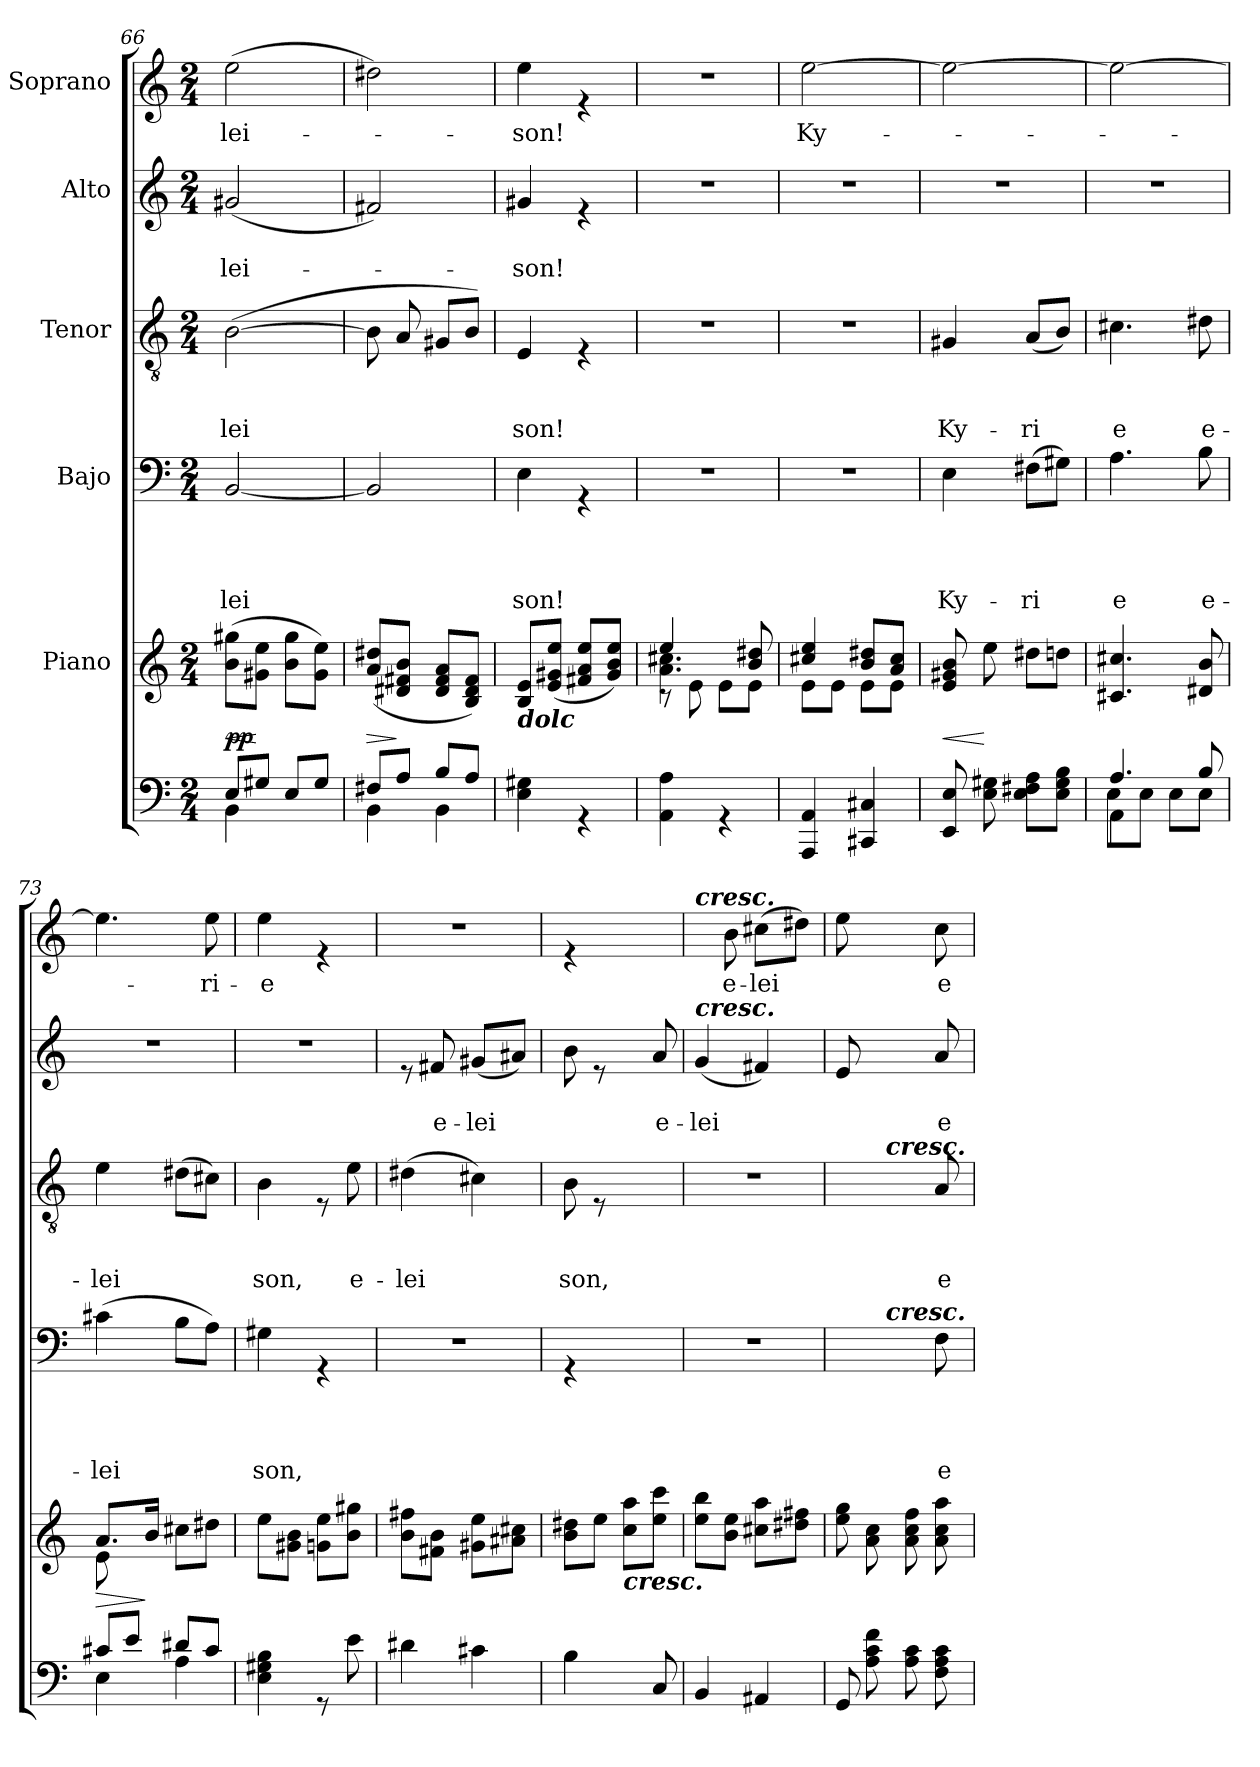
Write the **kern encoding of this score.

**kern	**kern	**dynam	**kern	**text	**text	**text	**text	**kern	**text	**text	**text	**kern	**text	**text	**kern	**text
*part6	*part5	*part5	*part4	*part4	*part4	*part4	*part4	*part3	*part3	*part3	*part3	*part2	*part2	*part2	*part1	*part1
*staff6	*staff5	*staff5	*staff4	*staff4	*staff4	*staff4	*staff4	*staff3	*staff3	*staff3	*staff3	*staff2	*staff2	*staff2	*staff1	*staff1
*	*I"Piano	*	*I"Bajo	*	*	*	*	*I"Tenor	*	*	*	*I"Alto	*	*	*I"Soprano	*
!!LO:PB:g=z
*clefF4	*clefG2	*	*clefF4	*	*	*	*	*clefGv2	*	*	*	*clefG2	*	*	*clefG2	*
*k[]	*k[]	*	*k[]	*	*	*	*	*k[]	*	*	*	*k[]	*	*	*k[]	*
*C:	*C:	*	*C:	*	*	*	*	*C:	*	*	*	*C:	*	*	*C:	*
*M2/4	*M2/4	*	*M2/4	*	*	*	*	*M2/4	*	*	*	*M2/4	*	*	*M2/4	*
=66	=66	=66	=66	=66	=66	=66	=66	=66	=66	=66	=66	=66	=66	=66	=66	=66
*^	*	*	*	*	*	*	*	*	*	*	*	*	*	*	*	*
!	!	!	!LO:HP:b	!	!	!	!	!LO:LY:b	!	!	!	!LO:LY:b	!	!	!LO:LY:b	!	!LO:LY:b
!	!	!	!LO:DY:n=1:b	!	!	!	!	!	!	!	!	!	!	!	!	!	!
4BB\	8E/L	(>8b\ 8gg#X\L	< pp	[<2BB/	.	.	.	-lei	(>[>2B\	.	.	-lei	(<2g#X/	.	-lei-	(>2ee\	-lei-
.	8G#X/J	8g#X\ 8ee\J	[	.	.	.	.	.	.	.	.	.	.	.	.	.	.
4ryy	8E/L	8b\ 8gg#\L	.	.	.	.	.	.	.	.	.	.	.	.	.	.	.
.	8G#/J	8g#\ 8ee\J)	.	.	.	.	.	.	.	.	.	.	.	.	.	.	.
=67	=67	=67	=67	=67	=67	=67	=67	=67	=67	=67	=67	=67	=67	=67	=67	=67	=67
!	!	!	!LO:HP:b	!	!	!	!	!	!	!	!	!	!	!	!	!	!
4BB\	8F#X/L	(<8a/ 8dd#X/L	>	2BB/]	.	.	.	.	8B\]	.	.	.	2f#X/)	.	.	2dd#X\)	.
.	8A/J	8d#X/ 8f#X/ 8b/J	]	.	.	.	.	.	8A/	.	.	.	.	.	.	.	.
4BB\	8B/L	8d#/ 8f#/ 8a/L	.	.	.	.	.	.	8G#X/L	.	.	.	.	.	.	.	.
.	8A/J	8B/ 8d#/ 8f#/J)	.	.	.	.	.	.	8B/J)	.	.	.	.	.	.	.	.
=68	=68	=68	=68	=68	=68	=68	=68	=68	=68	=68	=68	=68	=68	=68	=68	=68	=68
!	!	!LO:TX:b:Bi:t=dolc	!	!	!	!	!	!	!	!	!	!	!	!	!	!	!
!	!	!	!	!	!	!	!	!LO:LY:b	!	!	!	!LO:LY:b	!	!	!LO:LY:b	!	!LO:LY:b
*v	*v	*	*	*	*	*	*	*	*	*	*	*	*	*	*	*	*
4E\ 4G#X\	8B/ 8e/L	.	4E\	.	.	.	son!	4E/	.	.	son!	4g#X/	.	-son!	4ee\	-son!
.	(<8e/ 8g#X/ 8ee/J	.	.	.	.	.	.	.	.	.	.	.	.	.	.	.
4rGG	8f#X/ 8a/ 8ee/L	.	4rGG	.	.	.	.	4rE	.	.	.	4re	.	.	4re	.
.	8g#/ 8b/ 8ee/J)	.	.	.	.	.	.	.	.	.	.	.	.	.	.	.
=69	=69	=69	=69	=69	=69	=69	=69	=69	=69	=69	=69	=69	=69	=69	=69	=69
*	*^	*	*	*	*	*	*	*	*	*	*	*	*	*	*	*
*	*	*^	*	*	*	*	*	*	*	*	*	*	*	*	*	*	*
4AA\ 4A\	8rB	4.a\ 4.cc#X\	4ee/	.	2r	.	.	.	.	2r	.	.	.	2r	.	.	2r	.
.	8e\	.	.	.	.	.	.	.	.	.	.	.	.	.	.	.	.	.
4rGG	8e\L	.	4ryy	.	.	.	.	.	.	.	.	.	.	.	.	.	.	.
.	8e\J	8b/ 8dd#X/	.	.	.	.	.	.	.	.	.	.	.	.	.	.	.	.
*	*	*v	*v	*	*	*	*	*	*	*	*	*	*	*	*	*	*	*
=70	=70	=70	=70	=70	=70	=70	=70	=70	=70	=70	=70	=70	=70	=70	=70	=70	=70
!	!	!	!	!	!	!	!	!	!	!	!	!	!	!	!	!	!LO:LY:b
4AAA/ 4AA/	8e\L	4cc#X/ 4ee/	.	2r	.	.	.	.	2r	.	.	.	2r	.	.	[>2ee\	Ky-
.	8e\J	.	.	.	.	.	.	.	.	.	.	.	.	.	.	.	.
4CC#X/ 4C#X/	8e\L	8b/ 8dd#X/L	.	.	.	.	.	.	.	.	.	.	.	.	.	.	.
.	8e\J	8a/ 8cc#/J	.	.	.	.	.	.	.	.	.	.	.	.	.	.	.
=71	=71	=71	=71	=71	=71	=71	=71	=71	=71	=71	=71	=71	=71	=71	=71	=71	=71
!	!	!	!LO:HP:b	!	!	!	!	!LO:LY:b	!	!	!	!LO:LY:b	!	!	!	!	!
*	*v	*v	*	*	*	*	*	*	*	*	*	*	*	*	*	*	*
8EE/ 8E/	8e/ 8g#X/ 8b/	<	4E\	.	.	.	Ky-	4G#X/	.	.	Ky-	2r	.	.	2ee\_	.
8E\ 8G#X\	8ee\	[	.	.	.	.	.	.	.	.	.	.	.	.	.	.
!	!	!	!	!	!	!	!LO:LY:b	!	!	!	!LO:LY:b	!	!	!	!	!
8E\ 8F#X\ 8A\L	8dd#X\L	.	(>8F#X\L	.	.	.	-ri	(<8A/L	.	.	-ri	.	.	.	.	.
8E\ 8G#\ 8B\J	8ddn\J	.	8G#X\J)	.	.	.	.	8B/J)	.	.	.	.	.	.	.	.
=72	=72	=72	=72	=72	=72	=72	=72	=72	=72	=72	=72	=72	=72	=72	=72	=72
*^	*	*	*	*	*	*	*	*	*	*	*	*	*	*	*	*
*	*^	*	*	*	*	*	*	*	*	*	*	*	*	*	*	*	*
!	!	!	!	!	!	!	!	!	!LO:LY:b	!	!	!	!LO:LY:b	!	!	!	!	!
4AA\	8E\L	4.A/	4.c#X/ 4.cc#X/	.	4.A\	.	.	.	e	4.c#X\	.	.	e	2r	.	.	2ee\_	.
.	8E\J	.	.	.	.	.	.	.	.	.	.	.	.	.	.	.	.	.
4ryy	8E\L	.	.	.	.	.	.	.	.	.	.	.	.	.	.	.	.	.
!	!	!	!	!	!	!	!	!	!LO:LY:b	!	!	!	!LO:LY:b	!	!	!	!	!
.	8E\J	8B/	8d#X/ 8b/	.	8B\	.	.	.	e-	8d#X\	.	.	e-	.	.	.	.	.
=73	=73	=73	=73	=73	=73	=73	=73	=73	=73	=73	=73	=73	=73	=73	=73	=73	=73	=73
!	!	!	!	!LO:HP:b	!	!	!	!	!LO:LY:b	!	!	!	!LO:LY:b	!	!	!	!	!
*	*v	*v	*^	*	*	*	*	*	*	*	*	*	*	*	*	*	*	*
4E\	8c#X/L	8.a/L	8e\	>	(>4c#X\	.	.	.	-lei	4e\	.	.	-lei	2r	.	.	4.ee\]	.
.	8e/J	.	4.ryy	.	.	.	.	.	.	.	.	.	.	.	.	.	.	.
.	.	16b/Jk	.	]	.	.	.	.	.	.	.	.	.	.	.	.	.	.
4A\	8d#X/L	8cc#X\L	.	.	8B\L	.	.	.	.	(>8d#X\L	.	.	.	.	.	.	.	.
!	!	!	!	!	!	!	!	!	!	!	!	!	!	!	!	!	!	!LO:LY:b
.	8c#/J	8dd#X\J	.	.	8A\J)	.	.	.	.	8c#X\J)	.	.	.	.	.	.	8ee\	-ri-
*	*	*v	*v	*	*	*	*	*	*	*	*	*	*	*	*	*	*	*
!!LO:LB:g=z
=74	=74	=74	=74	=74	=74	=74	=74	=74	=74	=74	=74	=74	=74	=74	=74	=74	=74
!	!	!	!	!	!	!	!	!LO:LY:b	!	!	!	!LO:LY:b	!	!	!	!	!LO:LY:b
*v	*v	*	*	*	*	*	*	*	*	*	*	*	*	*	*	*	*
4E\ 4G#X\ 4B\	8ee\L	.	4G#X\	.	.	.	son,	4B\	.	.	son,	2r	.	.	4ee\	-e
.	8g#X\ 8b\J	.	.	.	.	.	.	.	.	.	.	.	.	.	.	.
8rGG	8gn\ 8ee\L	.	4rGG	.	.	.	.	8rE	.	.	.	.	.	.	4re	.
!	!	!	!	!	!	!	!	!	!	!	!LO:LY:b	!	!	!	!	!
8e\	8b\ 8gg#X\J	.	.	.	.	.	.	8e\	.	.	e-	.	.	.	.	.
=75	=75	=75	=75	=75	=75	=75	=75	=75	=75	=75	=75	=75	=75	=75	=75	=75
!	!	!	!	!	!	!	!	!	!	!	!LO:LY:b	!	!	!	!	!
4d#X\	8b\ 8ff#X\L	.	2r	.	.	.	.	(>4d#X\	.	.	-lei	8re	.	.	2r	.
!	!	!	!	!	!	!	!	!	!	!	!	!	!	!LO:LY:b	!	!
.	8f#X\ 8b\J	.	.	.	.	.	.	.	.	.	.	8f#X/	.	e-	.	.
!	!	!	!	!	!	!	!	!	!	!	!	!	!	!LO:LY:b	!	!
4c#X\	8g#X\ 8ee\L	.	.	.	.	.	.	4c#X\)	.	.	.	(<8g#X/L	.	-lei	.	.
.	8a#X\ 8cc#X\J	.	.	.	.	.	.	.	.	.	.	8a#X/J)	.	.	.	.
=76	=76	=76	=76	=76	=76	=76	=76	=76	=76	=76	=76	=76	=76	=76	=76	=76
!	!	!	!	!	!	!	!	!	!	!	!LO:LY:b	!	!	!	!	!
4B\	8b\ 8dd#X\L	.	4rGG	.	.	.	.	8B\	.	.	son,	8b\	.	.	4re	.
.	8ee\J	.	.	.	.	.	.	8rE	.	.	.	8re	.	.	.	.
!	!LO:TX:b:Bi:t=cresc.	!	!	!	!	!	!	!	!	!	!	!	!	!	!	!
8ryy	8cc\ 8aa\L	.	4ryy	.	.	.	.	4ryy	.	.	.	8ryy	.	.	4ryy	.
!	!	!	!	!	!	!	!	!	!	!	!	!	!	!LO:LY:b	!	!
8C/	8ee\ 8ccc\J	.	.	.	.	.	.	.	.	.	.	8a/	.	e-	.	.
=77	=77	=77	=77	=77	=77	=77	=77	=77	=77	=77	=77	=77	=77	=77	=77	=77
!	!	!	!	!	!	!	!	!	!	!	!	!	!	!	!LO:TX:a:Bi:t=cresc.	!
!	!	!	!	!	!	!	!	!	!	!	!	!LO:TX:a:Bi:t=cresc.	!	!	!	!
!	!	!	!	!	!	!	!	!	!	!	!	!	!	!LO:LY:b	!	!
4BB/	8ee\ 8bb\L	.	2r	.	.	.	.	2r	.	.	.	(<4g/	.	-lei	8ryy	.
!	!	!	!	!	!	!	!	!	!	!	!	!	!	!	!	!LO:LY:b
.	8b\ 8ee\J	.	.	.	.	.	.	.	.	.	.	.	.	.	8b\	e-
!	!	!	!	!	!	!	!	!	!	!	!	!	!	!	!	!LO:LY:b
4AA#X/	8cc#X\ 8aa\L	.	.	.	.	.	.	.	.	.	.	4f#X/)	.	.	(>8cc#X\L	-lei
.	8dd#X\ 8ff#X\J	.	.	.	.	.	.	.	.	.	.	.	.	.	8dd#X\J)	.
=78	=78	=78	=78	=78	=78	=78	=78	=78	=78	=78	=78	=78	=78	=78	=78	=78
*	*	*	*^	*	*	*	*	*^	*	*	*	*	*	*	*	*
8GG/	8ee\ 8gg\	.	4.ryy	8.ryy	.	.	.	.	4.ryy	8.ryy	.	.	.	8e/	.	.	8ee\	.
8A\ 8c\ 8f\	8a\ 8cc\	.	.	.	.	.	.	.	.	.	.	.	.	4ryy	.	.	4ryy	.
!	!	!	!	!	!	!	!	!	!	!LO:TX:a:Bi:t=cresc.	!	!	!	!	!	!	!	!
!	!	!	!	!LO:TX:a:Bi:t=cresc.	!	!	!	!	!	!	!	!	!	!	!	!	!	!
.	.	.	.	4ryy	.	.	.	.	.	4ryy	.	.	.	.	.	.	.	.
8A\ 8c\	8a\ 8cc\ 8ff\	.	.	.	.	.	.	.	.	.	.	.	.	.	.	.	.	.
!	!	!	!	!	!	!	!	!LO:LY:b	!	!	!	!	!LO:LY:b	!	!	!LO:LY:b	!	!LO:LY:b
8F\ 8A\ 8c\	8a\ 8cc\ 8aa\	.	8F\	.	.	.	.	e-	8A/	.	.	.	e-	8a/	.	e-	8cc\	e-
.	.	.	.	16ryy	.	.	.	.	.	16ryy	.	.	.	.	.	.	.	.
*	*	*	*v	*v	*	*	*	*	*	*	*	*	*	*	*	*	*	*
*	*	*	*	*	*	*	*	*v	*v	*	*	*	*	*	*	*	*
=	=	=	=	=	=	=	=	=	=	=	=	=	=	=	=	=
*-	*-	*-	*-	*-	*-	*-	*-	*-	*-	*-	*-	*-	*-	*-	*-	*-
